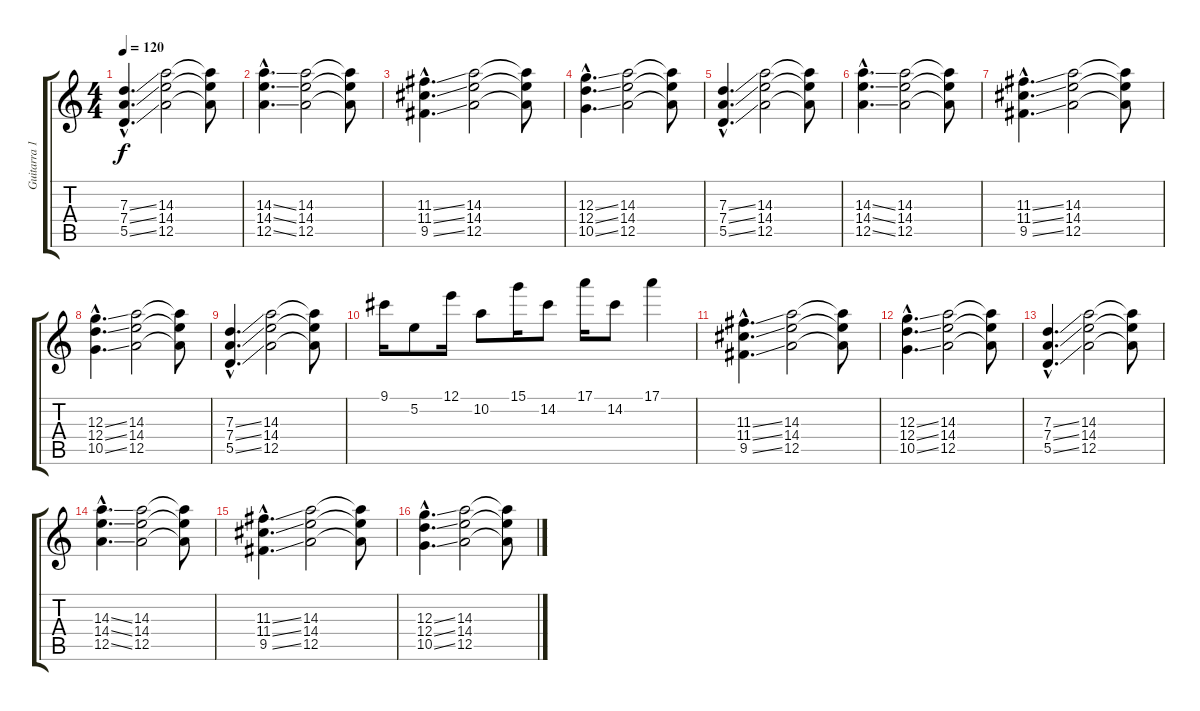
\track ("Guitarra 1" "Guitarra 1") {instrument distortionguitar}
\staff {score tabs}
\tuning (E4 B3 G3 D3 A2 E2) {hide}
\ts (4 4)
\tempo 120
\clef g2
\ks c
(7.3{ss hac} 7.4{ss hac} 5.5{ss hac}).4{d dy f} (14.3 14.4 12.5).2 (14.3{t} 14.4{t} 12.5{t}).8 |
(14.3{ss hac} 14.4{ss hac} 12.5{ss hac}).4{d} (14.3 14.4 12.5).2 (14.3{t} 14.4{t} 12.5{t}).8 |
(11.3{ss hac} 11.4{ss hac} 9.5{ss hac}).4{d} (14.3 14.4 12.5).2 (14.3{t} 14.4{t} 12.5{t}).8 |
(12.3{ss hac} 12.4{ss hac} 10.5{ss hac}).4{d} (14.3 14.4 12.5).2 (14.3{t} 14.4{t} 12.5{t}).8 |
(7.3{ss hac} 7.4{ss hac} 5.5{ss hac}).4{d} (14.3 14.4 12.5).2 (14.3{t} 14.4{t} 12.5{t}).8 |
(14.3{ss hac} 14.4{ss hac} 12.5{ss hac}).4{d} (14.3 14.4 12.5).2 (14.3{t} 14.4{t} 12.5{t}).8 |
(11.3{ss hac} 11.4{ss hac} 9.5{ss hac}).4{d} (14.3 14.4 12.5).2 (14.3{t} 14.4{t} 12.5{t}).8 |
(12.3{ss hac} 12.4{ss hac} 10.5{ss hac}).4{d} (14.3 14.4 12.5).2 (14.3{t} 14.4{t} 12.5{t}).8 |
(7.3{ss hac} 7.4{ss hac} 5.5{ss hac}).4{d} (14.3 14.4 12.5).2 (14.3{t} 14.4{t} 12.5{t}).8 |
9.1.16 5.2.8 12.1.16 10.2.8 15.1.16 14.2.8 17.1.16 14.2.8 17.1.4 |
(11.3{ss hac} 11.4{ss hac} 9.5{ss hac}).4{d} (14.3 14.4 12.5).2 (14.3{t} 14.4{t} 12.5{t}).8 |
(12.3{ss hac} 12.4{ss hac} 10.5{ss hac}).4{d} (14.3 14.4 12.5).2 (14.3{t} 14.4{t} 12.5{t}).8 |
(7.3{ss hac} 7.4{ss hac} 5.5{ss hac}).4{d} (14.3 14.4 12.5).2 (14.3{t} 14.4{t} 12.5{t}).8 |
(14.3{ss hac} 14.4{ss hac} 12.5{ss hac}).4{d} (14.3 14.4 12.5).2 (14.3{t} 14.4{t} 12.5{t}).8 |
(11.3{ss hac} 11.4{ss hac} 9.5{ss hac}).4{d} (14.3 14.4 12.5).2 (14.3{t} 14.4{t} 12.5{t}).8 |
(12.3{ss hac} 12.4{ss hac} 10.5{ss hac}).4{d} (14.3 14.4 12.5).2 (14.3{t} 14.4{t} 12.5{t}).8
